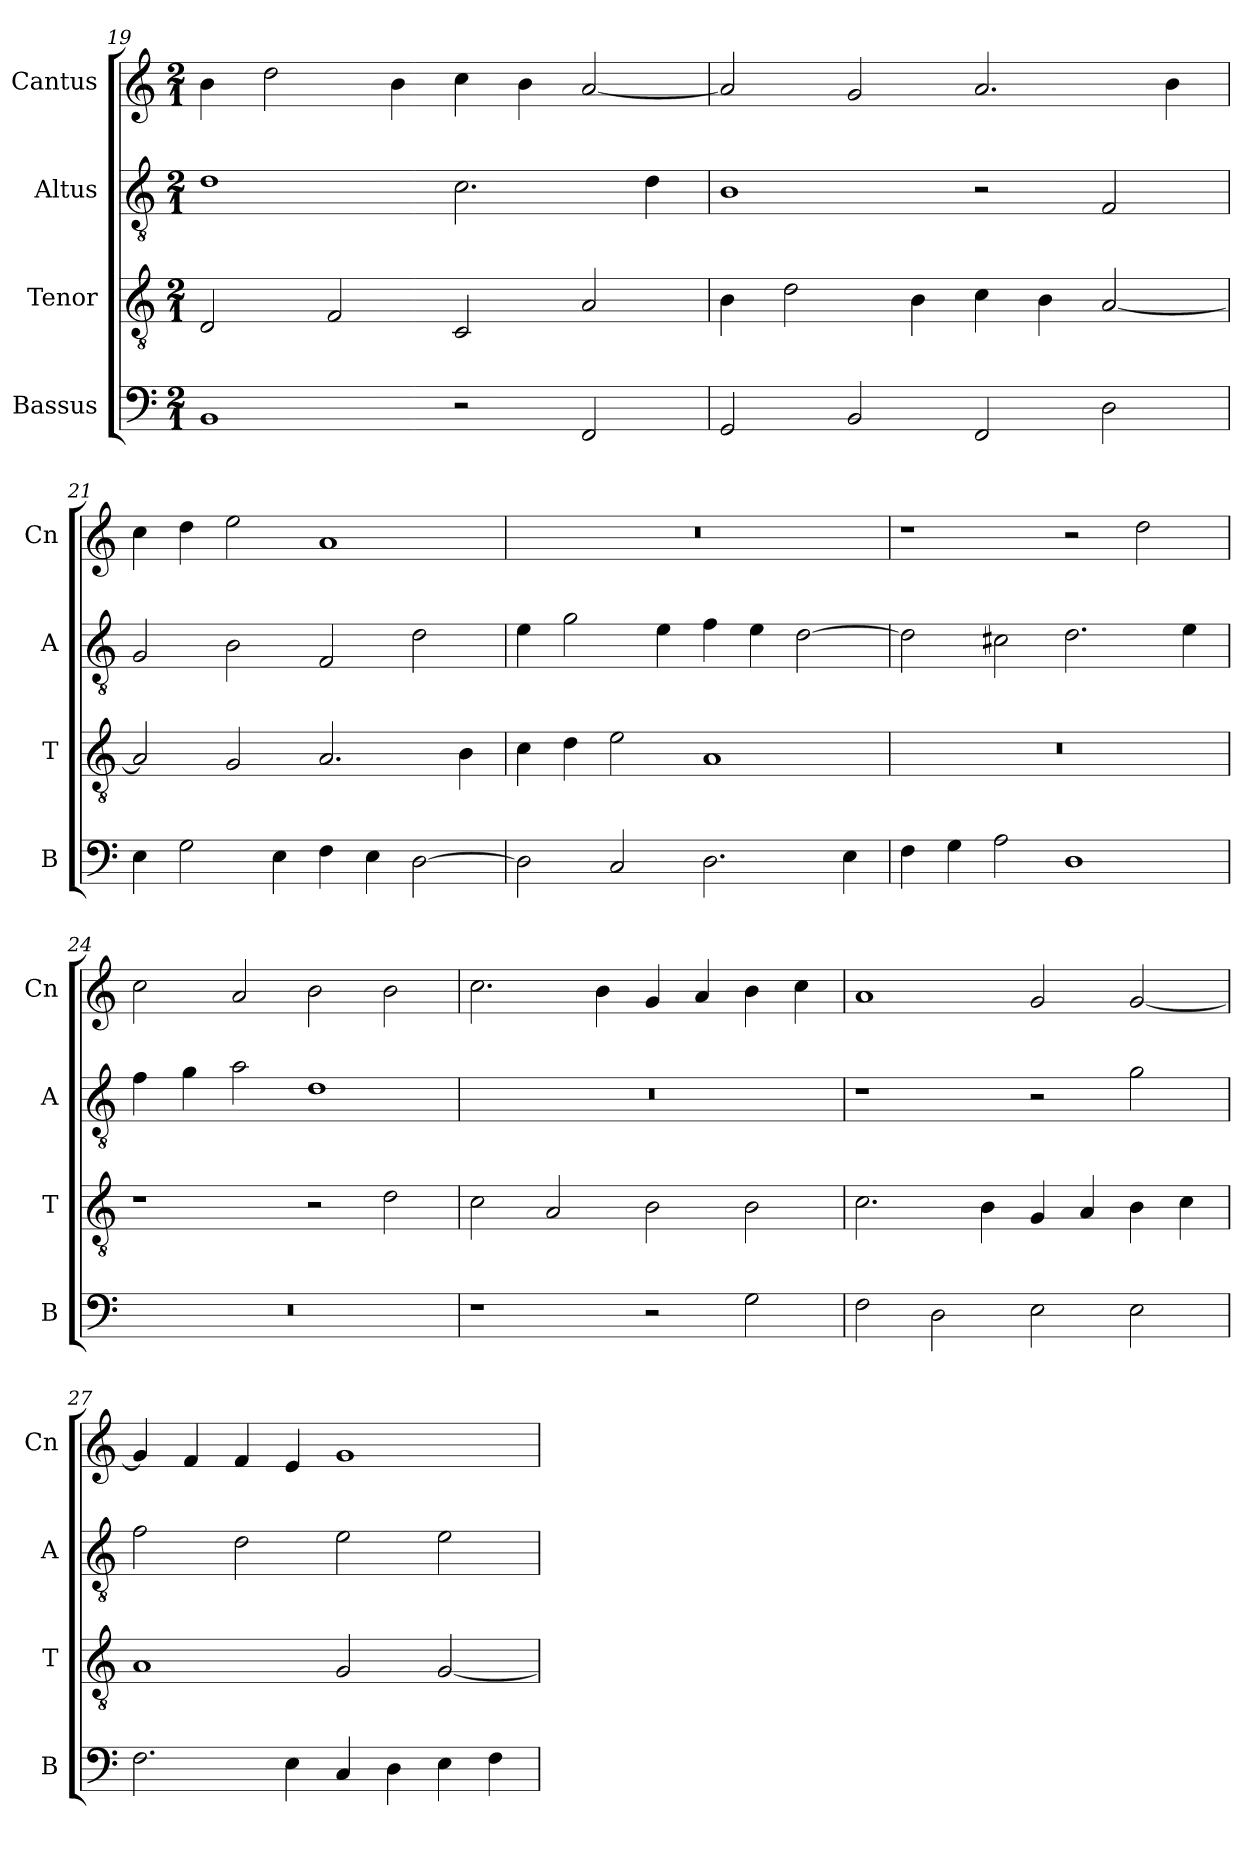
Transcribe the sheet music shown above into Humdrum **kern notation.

**kern	**kern	**kern	**kern
*part4	*part3	*part2	*part1
*staff4	*staff3	*staff2	*staff1
*I"Bassus	*I"Tenor	*I"Altus	*I"Cantus
*I'B	*I'T	*I'A	*I'Cn
*clefF4	*clefGv2	*clefGv2	*clefG2
*k[]	*k[]	*k[]	*k[]
*M2/1	*M2/1	*M2/1	*M2/1
=19	=19	=19	=19
1BB	2D/	1d	4b\
.	.	.	2dd\
.	2F/	.	.
.	.	.	4b\
2r	2C/	2.c\	4cc\
.	.	.	4b\
2FF/	2A/	.	[2a/
.	.	4d\	.
=20	=20	=20	=20
2GG/	4B\	1B	2a/]
.	2d\	.	.
2BB/	.	.	2g/
.	4B\	.	.
2FF/	4c\	2r	2.a/
.	4B\	.	.
2D\	[2A/	2F/	.
.	.	.	4b\
=21	=21	=21	=21
4E\	2A/]	2G/	4cc\
2G\	.	.	4dd\
.	2G/	2B\	2ee\
4E\	.	.	.
4F\	2.A/	2F/	1a
4E\	.	.	.
[2D\	.	2d\	.
.	4B\	.	.
=22	=22	=22	=22
2D\]	4c\	4e\	0r
.	4d\	2g\	.
2C/	2e\	.	.
.	.	4e\	.
2.D\	1A	4f\	.
.	.	4e\	.
.	.	[2d\	.
4E\	.	.	.
=23	=23	=23	=23
4F\	0r	2d\]	1r
4G\	.	.	.
2A\	.	2c#X\	.
1D	.	2.d\	2r
.	.	.	2dd\
.	.	4e\	.
=24	=24	=24	=24
0r	1r	4f\	2cc\
.	.	4g\	.
.	.	2a\	2a/
.	2r	1d	2b\
.	2d\	.	2b\
=25	=25	=25	=25
1r	2c\	0r	2.cc\
.	2A/	.	.
.	.	.	4b\
2r	2B\	.	4g/
.	.	.	4a/
2G\	2B\	.	4b\
.	.	.	4cc\
=26	=26	=26	=26
2F\	2.c\	1r	1a
2D\	.	.	.
.	4B\	.	.
2E\	4G/	2r	2g/
.	4A/	.	.
2E\	4B\	2g\	[2g/
.	4c\	.	.
=27	=27	=27	=27
2.F\	1A	2f\	4g/]
.	.	.	4f/
.	.	2d\	4f/
4E\	.	.	4e/
4C/	2G/	2e\	1g
4D\	.	.	.
4E\	[2G/	2e\	.
4F\	.	.	.
=	=	=	=
*-	*-	*-	*-
